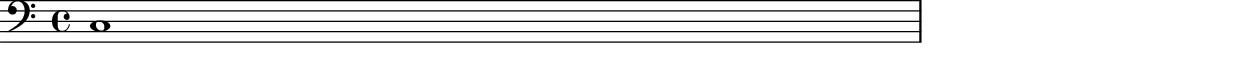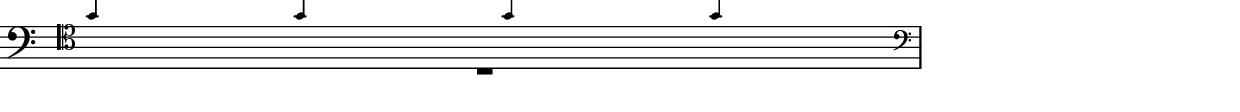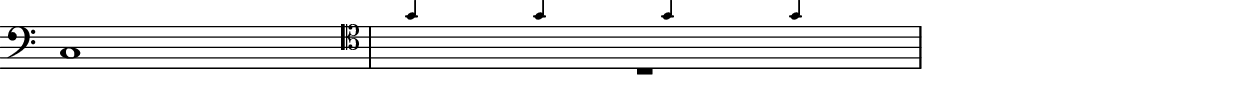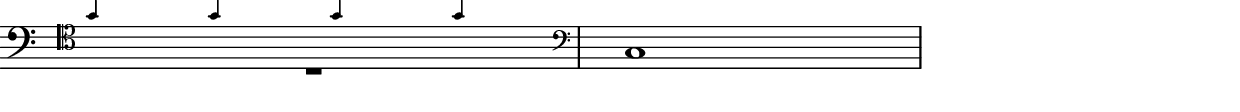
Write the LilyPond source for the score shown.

%% Generated by lilypond-book.py
%% Options: [exampleindent=10.16\mm,indent=0\mm,line-width=160\mm]
\include "lilypond-book-preamble.ly"


% ****************************************************************
% Start cut-&-pastable-section
% ****************************************************************



\paper {
  indent = 0\mm
  line-width = 160\mm
  % offset the left padding, also add 1mm as lilypond creates cropped
  % images with a little space on the right
  line-width = #(- line-width (* mm  3.000000) (* mm 1))
}

\layout {
  
}





% ****************************************************************
% ly snippet:
% ****************************************************************
\sourcefilename "/home/gub/NewGub/gub/target/linux-x86/src/lilypond-git.sv.gnu.org--lilypond.git-release-unstable/input/regression/cue-clef-new-line.ly"
\sourcefileline 0
\version "2.19.21"

\header {
  texidoc = "Clefs for cue notes and line breaks.  If the cue notes start in a
new line, the cue clef should not be printed at the end of the previous line.
Similarly, an end clef for cue notes ending at a line break should only be
printed at the end of the line.

Cue notes going over a line break should print the standard clef on the new
line plus an additional cue clef after the time/@/key signature."
}

vI = \relative { \clef "treble" \repeat unfold 40 g'4 }
\addQuote vIQuote { \vI }

Solo = \relative {
  \clef "bass"
  c1 | \break
  \cueDuringWithClef #"vIQuote" #UP #"tenor" { R1 } | \break
  c1 |
  \cueDuringWithClef #"vIQuote" #UP #"tenor" { R1 | \break
    R1 } |
  c1
}

\score {
  <<
    \new Staff \new Voice \Solo
  >>
}



% ****************************************************************
% end ly snippet
% ****************************************************************
